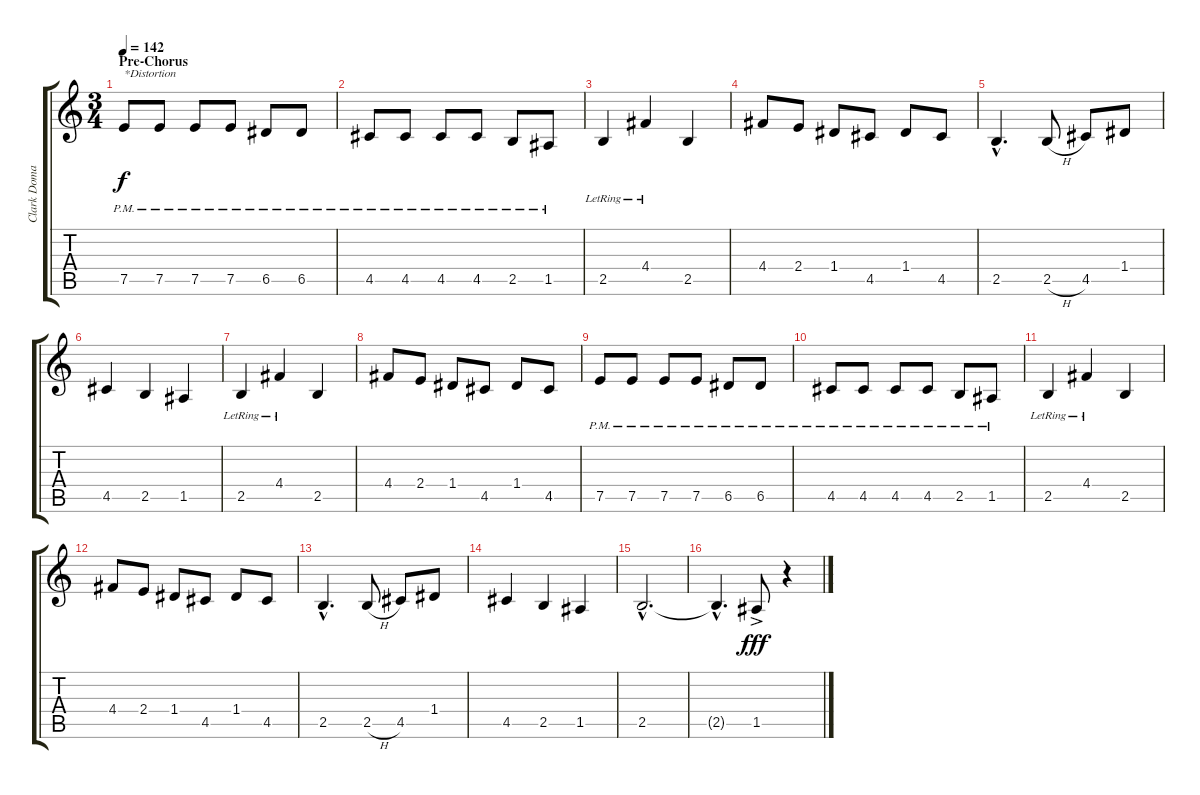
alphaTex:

\track ("Clark Domae" "Clark Doma") {instrument electricguitarclean}
\staff {score tabs}
\tuning (E4 B3 G3 D3 A2 E2) {hide}
\ts (3 4)
\section ("" "Pre-Chorus")
\tempo 142
\clef g2
\ks c
7.5{pm}.8{txt "*Distortion" dy f volume 9 instrument distortionguitar} 7.5{pm}.8 7.5{pm}.8 7.5{pm}.8 6.5{pm}.8 6.5{pm}.8 |
4.5{pm}.8 4.5{pm}.8 4.5{pm}.8 4.5{pm}.8 2.5{pm}.8 1.5{pm}.8 |
2.5{lr}.4 4.4{lr}.4 2.5.4 |
4.4.8 2.4.8 1.4.8 4.5.8 1.4.8 4.5.8 |
2.5{hac}.4{d} 2.5{h}.8 4.5.8 1.4.8 |
4.5.4 2.5.4 1.5.4 |
2.5{lr}.4 4.4{lr}.4 2.5.4 |
4.4.8 2.4.8 1.4.8 4.5.8 1.4.8 4.5.8 |
7.5{pm}.8 7.5{pm}.8 7.5{pm}.8 7.5{pm}.8 6.5{pm}.8 6.5{pm}.8 |
4.5{pm}.8 4.5{pm}.8 4.5{pm}.8 4.5{pm}.8 2.5{pm}.8 1.5{pm}.8 |
2.5{lr}.4 4.4{lr}.4 2.5.4 |
4.4.8 2.4.8 1.4.8 4.5.8 1.4.8 4.5.8 |
2.5{hac}.4{d} 2.5{h}.8 4.5.8 1.4.8 |
4.5.4 2.5.4 1.5.4 |
2.5{hac}.2{d} |
2.5{hac t}.4{d} 1.5{ac}.8{dy fff} r.4
